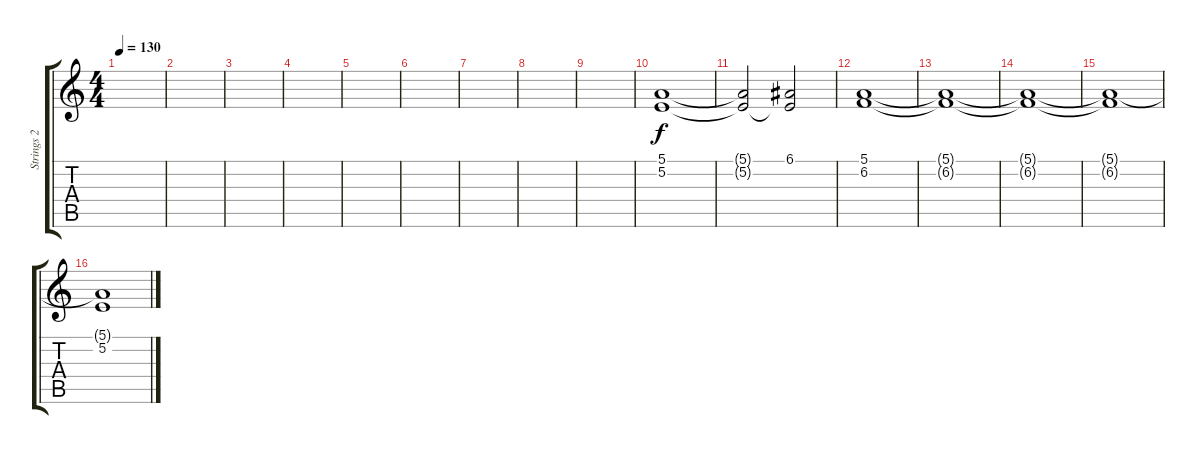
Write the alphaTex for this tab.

\track ("Strings 2" "Strings 2") {instrument stringensemble2}
\staff {score tabs}
\tuning (E4 B3 G3 D3 A2 E2) {hide}
\ts (4 4)
\tempo 130
\clef g2
\ks c
|
|
|
|
|
|
|
|
|
(5.1 5.2).1 |
(5.1{t} 5.2{t}).2 (6.1 5.2{t}).2 |
(5.1 6.2).1 |
(5.1{t} 6.2{t}).1 |
(5.1{t} 6.2{t}).1 |
(5.1{t} 6.2{t}).1 |
(5.1{t} 5.2).1
